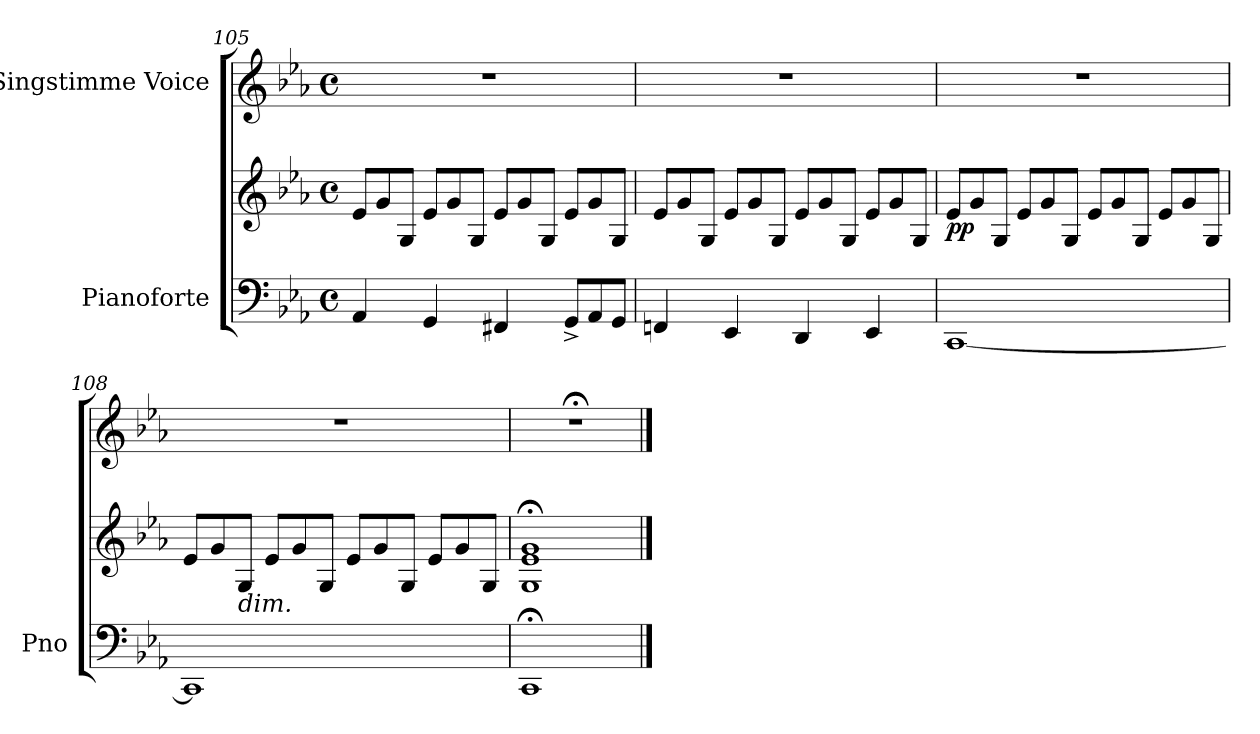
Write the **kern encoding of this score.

**kern	**kern	**dynam	**kern
*part2	*part2	*part2	*part1
*staff3	*staff2	*staff2/3	*staff1
*I"Pianoforte	*	*	*I"Singstimme Voice
*I'Pno	*	*	*
*clefF4	*clefG2	*	*clefG2
*k[b-e-a-]	*k[b-e-a-]	*	*k[b-e-a-]
*M4/4	*M4/4	*	*M4/4
*met(c)	*met(c)	*	*met(c)
*	*Xtuplet	*	*
=105	=105	=105	=105
4AA-/	12e-/L	.	1r
.	12g/	.	.
.	12G/J	.	.
4GG/	12e-/L	.	.
.	12g/	.	.
.	12G/J	.	.
4FF#X/	12e-/L	.	.
.	12g/	.	.
.	12G/J	.	.
*Xtuplet	*	*	*
12GG^/L	12e-/L	.	.
12AA-/	12g/	.	.
12GG/J	12G/J	.	.
=106	=106	=106	=106
4FFn/	12e-/L	.	1r
.	12g/	.	.
.	12G/J	.	.
4EE-/	12e-/L	.	.
.	12g/	.	.
.	12G/J	.	.
4DD/	12e-/L	.	.
.	12g/	.	.
.	12G/J	.	.
4EE-/	12e-/L	.	.
.	12g/	.	.
.	12G/J	.	.
=107	=107	=107	=107
!	!	!LO:DY:b	!
[1CC	12e-/L	pp	1r
.	12g/	.	.
.	12G/J	.	.
.	12e-/L	.	.
.	12g/	.	.
.	12G/J	.	.
.	12e-/L	.	.
.	12g/	.	.
.	12G/J	.	.
.	12e-/L	.	.
.	12g/	.	.
.	12G/J	.	.
=108	=108	=108	=108
1CC]	12e-/L	.	1r
.	12g/	.	.
!	!LO:TX:b:i:t=dim.	!	!
.	12G/J	.	.
.	12e-/L	.	.
.	12g/	.	.
.	12G/J	.	.
.	12e-/L	.	.
.	12g/	.	.
.	12G/J	.	.
.	12e-/L	.	.
.	12g/	.	.
.	12G/J	.	.
=109	=109	=109	=109
1CC;<	1G;< 1e-;< 1g;<	.	1r;<
==	==	==	==
*-	*-	*-	*-
